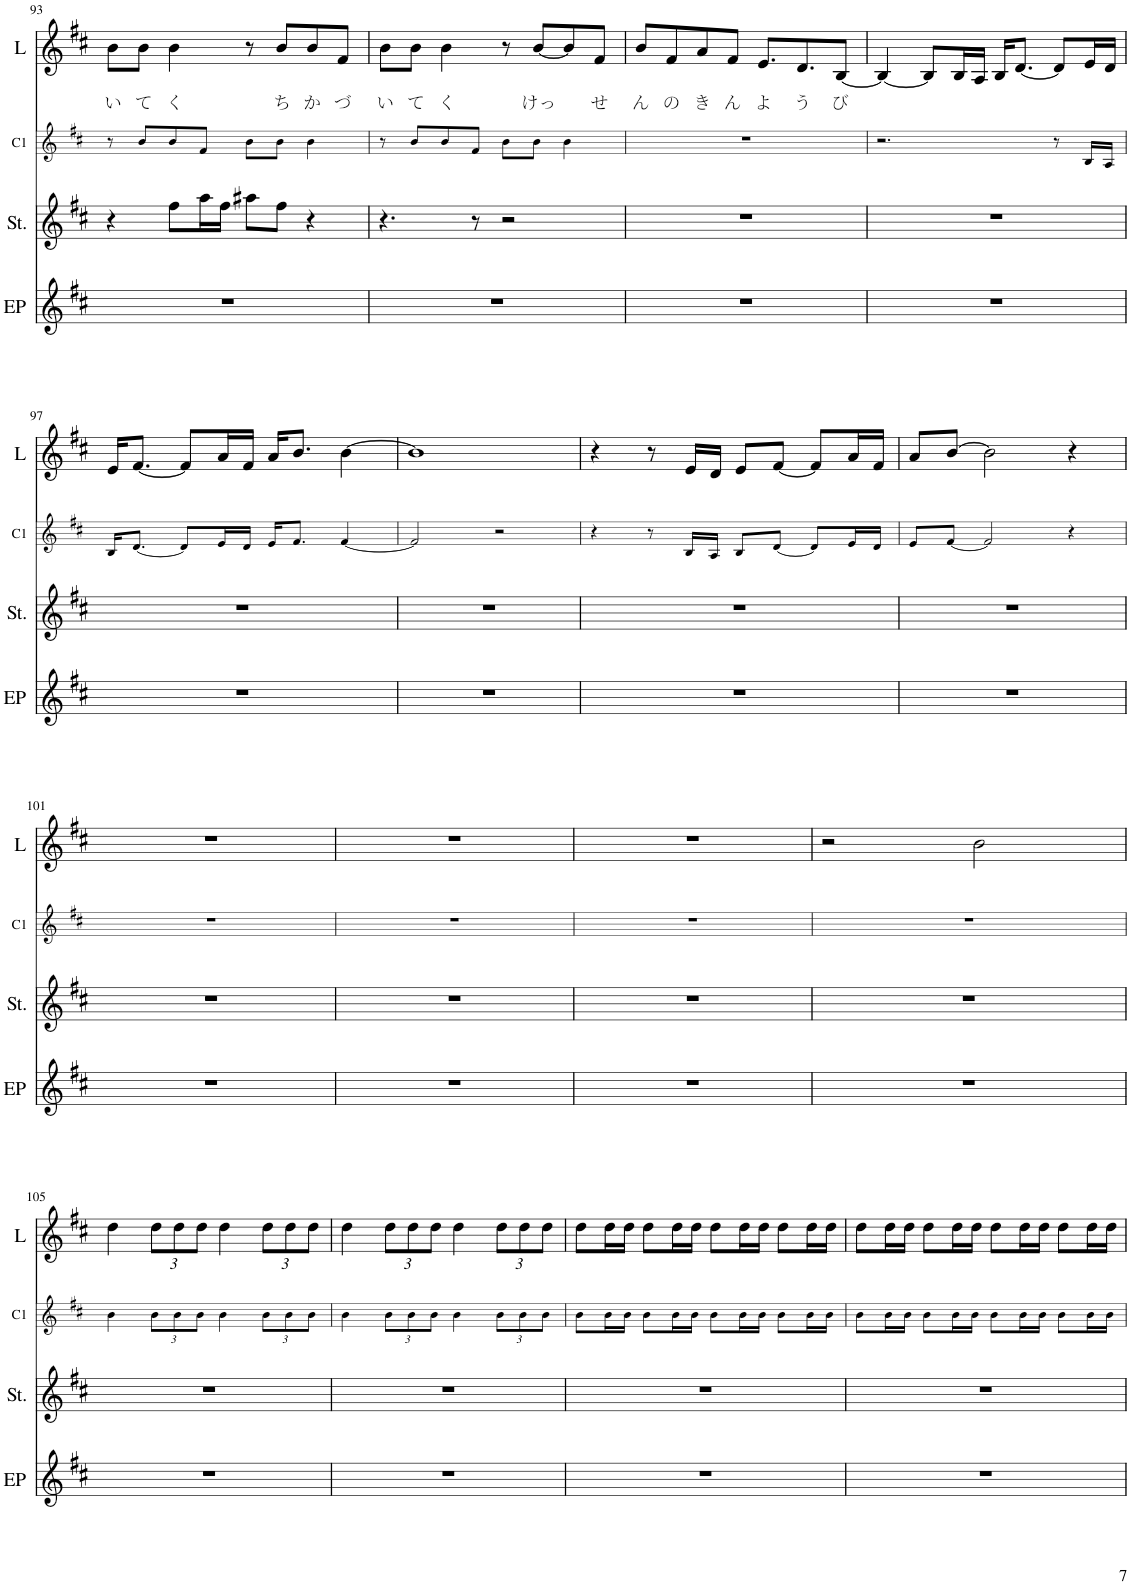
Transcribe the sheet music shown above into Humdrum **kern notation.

**kern	**kern	**kern	**kern	**text
*part4	*part3	*part2	*part1	*part1
*staff4	*staff3	*staff2	*staff1	*staff1
*I"EP	*I"Strings	*I"Chorus 1	*I"Lead	*
*I'EP	*I'St.	*I'C1	*I'L	*
!!LO:PB:g=z
*clefG2	*clefG2	*clefG2	*clefG2	*
*	*	*Trd5c9	*Trd5c9	*
*k[f#c#]	*k[f#c#]	*k[f#c#]	*k[f#c#]	*
*M4/4	*M4/4	*M4/4	*M4/4	*
=93	=93	=93	=93	=93
!	!	!	!	!LO:LY:b
1r	4r	8r	8b\L	い
!	!	!	!	!LO:LY:b
.	.	8b/L	8b\J	て
!	!	!	!	!LO:LY:b
.	8ff#\L	8b/	4b\	く
.	16aa\L	8f#/J	.	.
.	16ff#\JJ	.	.	.
.	8aa#X\L	8b\L	8r	.
!	!	!	!	!LO:LY:b
.	8ff#\J	8b\J	8b/L	ち
!	!	!	!	!LO:LY:b
.	4r	4b\	8b/	か
!	!	!	!	!LO:LY:b
.	.	.	8f#/J	づ
=94	=94	=94	=94	=94
!	!	!	!	!LO:LY:b
1r	4.r	8r	8b\L	い
!	!	!	!	!LO:LY:b
.	.	8b/L	8b\J	て
!	!	!	!	!LO:LY:b
.	.	8b/	4b\	く
.	8r	8f#/J	.	.
.	2r	8b\L	8r	.
!	!	!	!	!LO:LY:b
.	.	8b\J	[8b/L	けっ
.	.	4b\	8b/]	.
!	!	!	!	!LO:LY:b
.	.	.	8f#/J	せ
=95	=95	=95	=95	=95
!	!	!	!	!LO:LY:b
1r	1r	1r	8b/L	ん
!	!	!	!	!LO:LY:b
.	.	.	8f#/	の
!	!	!	!	!LO:LY:b
.	.	.	8a/	き
!	!	!	!	!LO:LY:b
.	.	.	8f#/J	ん
!	!	!	!	!LO:LY:b
.	.	.	8.e/L	よ
!	!	!	!	!LO:LY:b
.	.	.	8.d/	う
!	!	!	!	!LO:LY:b
.	.	.	[8B/J	び
=96	=96	=96	=96	=96
1r	1r	2.r	4B/_	.
.	.	.	8B/L]	.
.	.	.	16B/L	.
.	.	.	16A/JJ	.
.	.	.	16B/KL	.
.	.	.	[8.d/J	.
.	.	8r	8d/L]	.
.	.	16B/LL	16e/L	.
.	.	16A/JJ	16d/JJ	.
!!LO:LB:g=z
=97	=97	=97	=97	=97
1r	1r	16B/KL	16e/KL	.
.	.	[8.d/J	[8.f#/J	.
.	.	8d/L]	8f#/L]	.
.	.	16e/L	16a/L	.
.	.	16d/JJ	16f#/JJ	.
.	.	16e/KL	16a/KL	.
.	.	8.f#/J	8.b/J	.
.	.	[4f#/	[4b\	.
=98	=98	=98	=98	=98
1r	1r	2f#/]	1b]	.
.	.	2r	.	.
=99	=99	=99	=99	=99
1r	1r	4r	4r	.
.	.	8r	8r	.
.	.	16B/LL	16e/LL	.
.	.	16A/JJ	16d/JJ	.
.	.	8B/L	8e/L	.
.	.	[8d/J	[8f#/J	.
.	.	8d/L]	8f#/L]	.
.	.	16e/L	16a/L	.
.	.	16d/JJ	16f#/JJ	.
=100	=100	=100	=100	=100
1r	1r	8e/L	8a/L	.
.	.	[8f#/J	[8b/J	.
.	.	2f#/]	2b\]	.
.	.	4r	4r	.
!!LO:LB:g=z
=101	=101	=101	=101	=101
1r	1r	1r	1r	.
=102	=102	=102	=102	=102
1r	1r	1r	1r	.
=103	=103	=103	=103	=103
1r	1r	1r	1r	.
=104	=104	=104	=104	=104
1r	1r	1r	2r	.
.	.	.	2b\	.
!!LO:LB:g=z
=105	=105	=105	=105	=105
1r	1r	4b\	4dd\	.
*	*	*Xbrackettup	*Xbrackettup	*
.	.	12b\L	12dd\L	.
.	.	12b\	12dd\	.
.	.	12b\J	12dd\J	.
.	.	4b\	4dd\	.
.	.	12b\L	12dd\L	.
.	.	12b\	12dd\	.
.	.	12b\J	12dd\J	.
=106	=106	=106	=106	=106
1r	1r	4b\	4dd\	.
.	.	12b\L	12dd\L	.
.	.	12b\	12dd\	.
.	.	12b\J	12dd\J	.
.	.	4b\	4dd\	.
.	.	12b\L	12dd\L	.
.	.	12b\	12dd\	.
.	.	12b\J	12dd\J	.
=107	=107	=107	=107	=107
1r	1r	8b\L	8dd\L	.
.	.	16b\L	16dd\L	.
.	.	16b\JJ	16dd\JJ	.
.	.	8b\L	8dd\L	.
.	.	16b\L	16dd\L	.
.	.	16b\JJ	16dd\JJ	.
.	.	8b\L	8dd\L	.
.	.	16b\L	16dd\L	.
.	.	16b\JJ	16dd\JJ	.
.	.	8b\L	8dd\L	.
.	.	16b\L	16dd\L	.
.	.	16b\JJ	16dd\JJ	.
=108	=108	=108	=108	=108
1r	1r	8b\L	8dd\L	.
.	.	16b\L	16dd\L	.
.	.	16b\JJ	16dd\JJ	.
.	.	8b\L	8dd\L	.
.	.	16b\L	16dd\L	.
.	.	16b\JJ	16dd\JJ	.
.	.	8b\L	8dd\L	.
.	.	16b\L	16dd\L	.
.	.	16b\JJ	16dd\JJ	.
.	.	8b\L	8dd\L	.
.	.	16b\L	16dd\L	.
.	.	16b\JJ	16dd\JJ	.
=	=	=	=	=
*-	*-	*-	*-	*-
